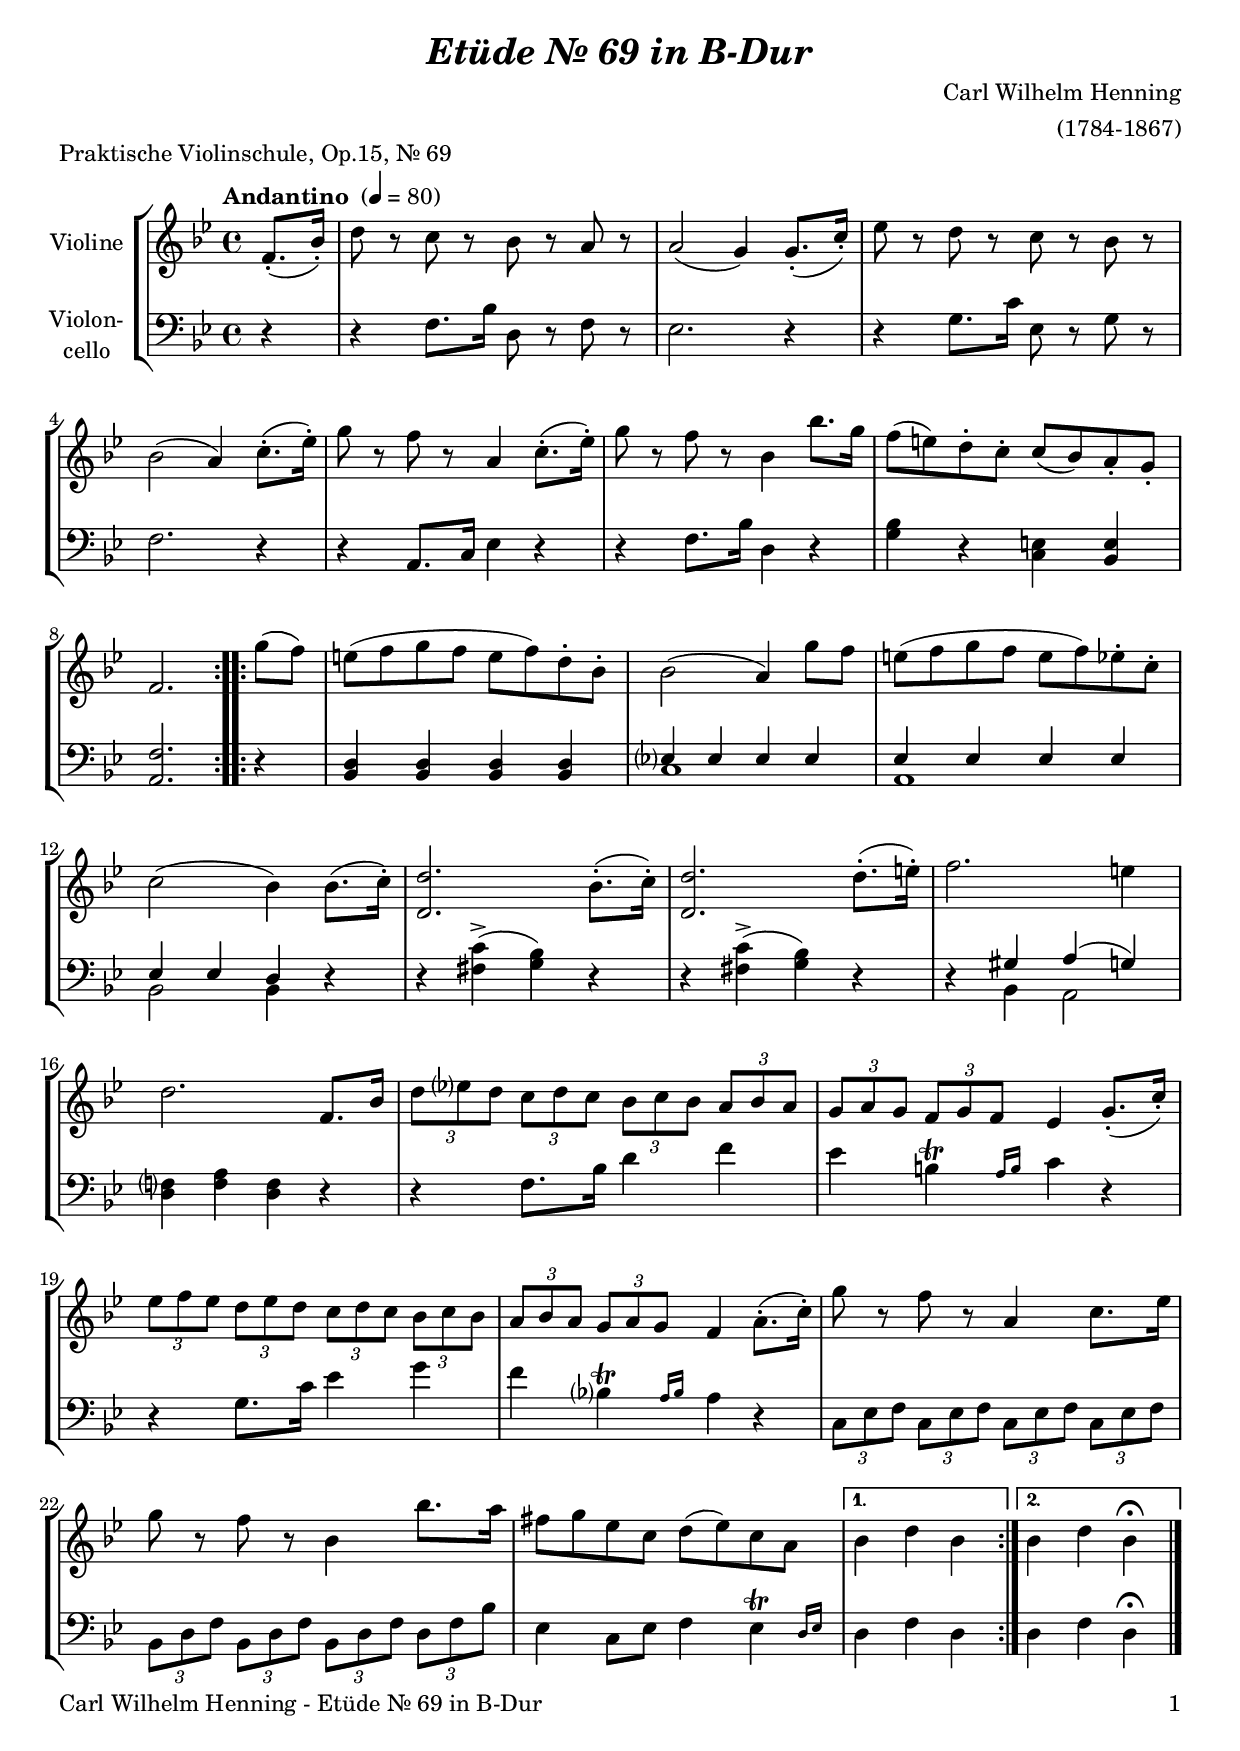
\version "2.18.2"
\include "deutsch.ly"
  
#(set-global-staff-size 20)

\header {
  title     = \markup \bold \italic "Etüde Nr. 69 in B-Dur"
  composer  = "Carl Wilhelm Henning"
  arranger  = "(1784-1867)"
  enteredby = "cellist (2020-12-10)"
  piece     = "Praktische Violinschule, Ор.15, Nr. 69"
}

voiceconsts = {
  \key b \major
  \time 4/4
  \clef "treble"
%  \numericTimeSignature
  % Set default beaming for all staves
%  \set Timing.beamExceptions = #'()
%  \set Timing.baseMoment     = #(ly:make-moment 1 4)
%  \set Timing.beatStructure  = #'(1 1 1 1)
  \tempo "Andantino " 4=80
}

mivl = "violin"
%miba = "pizzicato strings"
miba = "cello"

rit = \mark \markup \box \italic "rit."

va = \relative c' {
  \voiceconsts

  \repeat volta 2 {
    \partial 4 f8.(-. b16)-.
    d8 r c r b r a r
    a2( g4) g8.(-. c16)-.
    es8 r d r c r b r
    b2( a4) c8.(-. es16)-.

    g8 r f r a,4 c8.(-. es16)-.
    g8 r f r b,4 b'8. g16
    f8( e) d-. c-. c( b) a-. g-.
    f2.
  }
  \repeat volta 2 {
    g'8( f)
    e( f g f e f) d-. b-.

    b2( a4) g'8 f
    e( f g f e f) es-. c-.
    c2( b4) b8.( c16)-.
    <d, d'>2. b'8.(-. c16)-.
    <d, d'>2. d'8.(-. e16)-.
    f2. e4
    d2. f,8. b16

    \tuplet 3/2 4 {
      d8 es? d c d c b c b a b a
      g a g f g f
    } es4 g8.(-. c16)-.
    \tuplet 3/2 4 {
      es8 f es d es d c d c b c b
      a b a g a g
    } f4 a8.(-. c16)-.

    g'8 r f r a,4 c8. es16
    g8 r f r b,4 b'8. a16
    fis8 g es c d( es) c a
  }
  \alternative {
    { b4 d b }
    { b d b\fermata }
  } \bar "|."
}

vb = \relative c {
  \voiceconsts
  \clef "bass"
  
  \repeat volta 2 {
    \partial 4 r4
    r f8. b16 d,8 r f r
    es2. r4
    r g8. c16 es,8 r g r
    f2. r4

    r a,8. c16 es4 r
    r f8. b16 d,4 r
    <g b> r <c, e> <b e>
    <a f'>2.
  }
  \repeat volta 2 {
    r4
    <b d> <b d> <b d> <b d>

    << { es? es es es } \\ c1 >>
    << { es4 es es es } \\ a,1 >>
    << { es'4 es d } \\ { b2 b4 } >> r
    r <fis' c'>(-> <g b>) r
    r <fis c'>(-> <g b>) r
    r << { gis a( g) } \\ { b, a2 } >>
    <d f?>4 <f a> <d f> r

    r f8. b16 d4 f
    es \afterGrace h\trill { a16[ h] } c4 r
    r g8. c16 es4 g
    f \afterGrace b,?\trill { a16[ b] } a4 r

    \tuplet 3/2 4 {
      c,8 es f c es f c es f c es f
      b, d f b, d f b, d f d f b
    }
    es,4 c8 es f4 \afterGrace es\trill { d16[ es] }
  }
  \alternative {
    { d4 f d }
    { d f d\fermata }
  } \bar "|."
}


music = \new StaffGroup <<
      \new Staff {
	\set Staff.midiInstrument = \mivl
	\set Staff.instrumentName = \markup \center-column { "Violine" }
	\transpose b b { \va }
      }

      \new Staff {
	\set Staff.midiInstrument = \miba
	\set Staff.instrumentName = \markup \center-column { "Violon-" "cello" }
	\transpose b b { \vb }
      }
>>

\book {
   \paper {
    print-page-number = ##t
    print-first-page-number = ##t
    ragged-last-bottom = ##f
    oddHeaderMarkup = \markup \null
    evenHeaderMarkup = \markup \null
    oddFooterMarkup = \markup {
      \fill-line {
        \on-the-fly #print-page-number-check-first
        "Carl Wilhelm Henning - Etüde Nr. 69 in B-Dur" \fromproperty #'page:page-number-string
      }
    }
    evenFooterMarkup = \oddFooterMarkup
  } \score {
    \music
    \layout {}
  }

  \score {
    \unfoldRepeats \music

    \midi {
      \context {
        \Score
      }
    }
  }
}